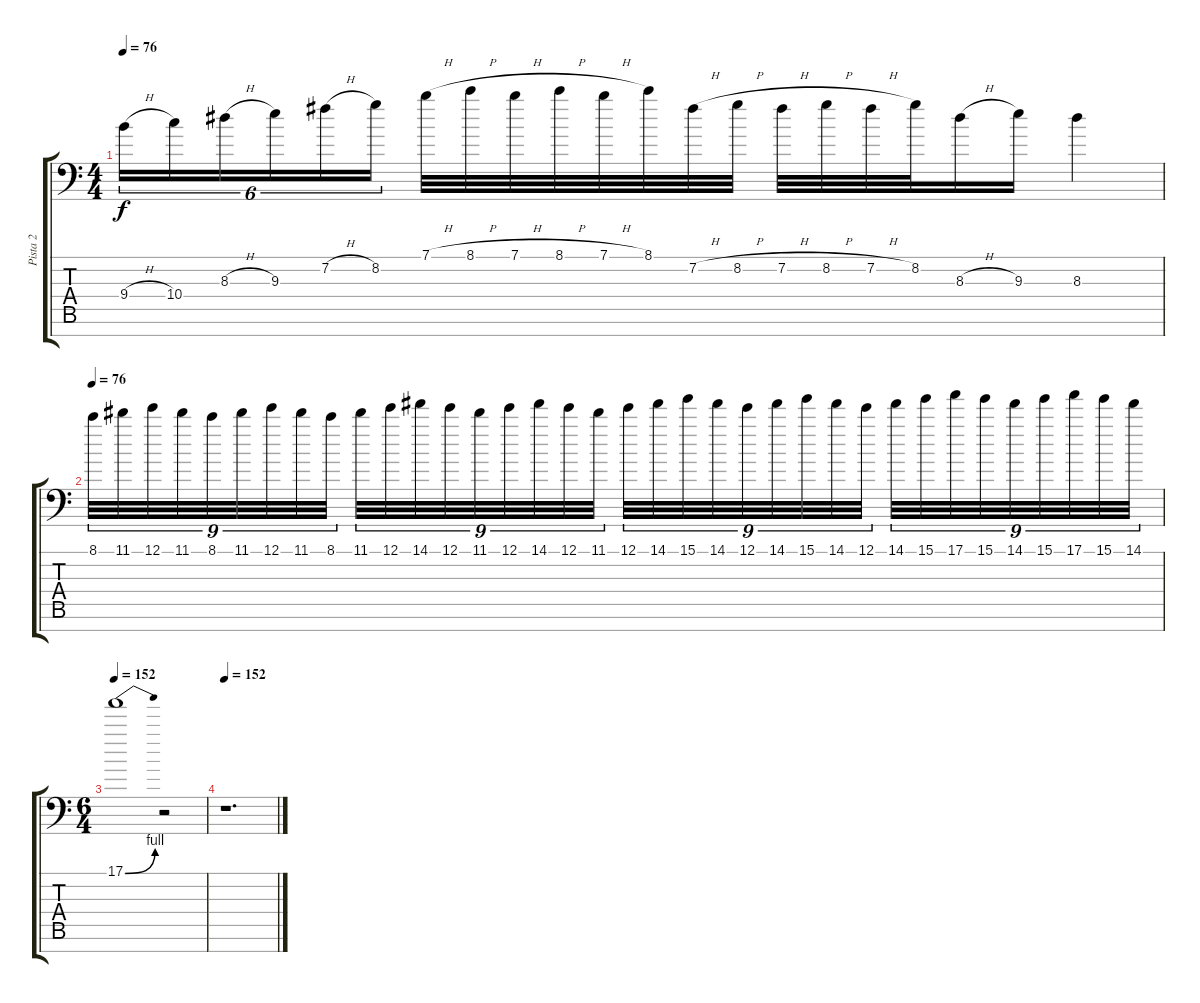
\track ("Pista 2" "Pista 2") {instrument overdrivenguitar}
\staff {score tabs}
\tuning (E4 B3 G3 D3 A2 E2 C-1) {hide}
\ts (4 4)
\tempo 76
\clef f4
\ks c
9.4{h}.16{tu (6 4) dy f} 10.4.16{tu (6 4)} 8.3{h}.16{tu (6 4)} 9.3.16{tu (6 4)} 7.2{h}.16{tu (6 4)} 8.2.16{tu (6 4)} 7.1{h}.32 8.1{h}.32 7.1{h}.32 8.1{h}.32 7.1{h}.32 8.1.32 7.2{h}.32 8.2{h}.32 7.2{h}.32 8.2{h}.32 7.2{h}.32 8.2.32 8.3{h}.16 9.3.16 8.3.4 |
\tempo 76
8.1.32{tu (9 8)} 11.1.32{tu (9 8)} 12.1.32{tu (9 8)} 11.1.32{tu (9 8)} 8.1.32{tu (9 8)} 11.1.32{tu (9 8)} 12.1.32{tu (9 8)} 11.1.32{tu (9 8)} 8.1.32{tu (9 8)} 11.1.32{tu (9 8)} 12.1.32{tu (9 8)} 14.1.32{tu (9 8)} 12.1.32{tu (9 8)} 11.1.32{tu (9 8)} 12.1.32{tu (9 8)} 14.1.32{tu (9 8)} 12.1.32{tu (9 8)} 11.1.32{tu (9 8)} 12.1.32{tu (9 8)} 14.1.32{tu (9 8)} 15.1.32{tu (9 8)} 14.1.32{tu (9 8)} 12.1.32{tu (9 8)} 14.1.32{tu (9 8)} 15.1.32{tu (9 8)} 14.1.32{tu (9 8)} 12.1.32{tu (9 8)} 14.1.32{tu (9 8)} 15.1.32{tu (9 8)} 17.1.32{tu (9 8)} 15.1.32{tu (9 8)} 14.1.32{tu (9 8)} 15.1.32{tu (9 8)} 17.1.32{tu (9 8)} 15.1.32{tu (9 8)} 14.1.32{tu (9 8)} |
\ts (6 4)
\tempo 152
17.1{be (bend 0 0 60 4)}.1 r.2 |
\tempo 152
r.1{d}
